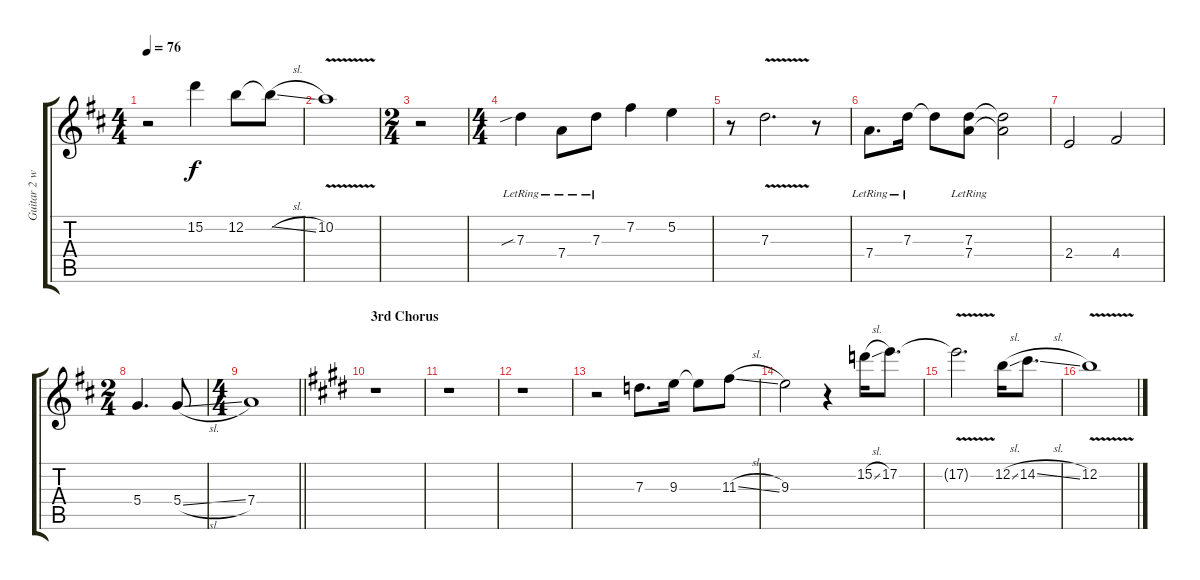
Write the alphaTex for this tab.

\track ("Guitar 2 w/slide" "Guitar 2 w") {instrument electricguitarclean}
\staff {score tabs}
\tuning (E4 B3 G3 D3 A2 D2) {hide}
\ts (4 4)
\tempo 76
\clef g2
\ks d
r.2{dy f} 15.2.4 12.2.8 12.2{sl t}.8 |
10.2{v}.1 |
\ts (2 4)
r.2 |
\ts (4 4)
7.3{sib lr}.4 7.4{lr}.8 7.3{lr}.8 7.2.4 5.2.4 |
r.8 7.3{v}.2{d} r.8 |
7.4{lr}.8{d} 7.3{lr}.16 7.3{t}.8 (7.3{lr} 7.4{lr}).8 (7.3{t} 7.4{t}).2 |
2.4.2 4.4.2 |
\ts (2 4)
5.4.4{d} 5.4{sl}.8 |
\ts (4 4)
\barLineRight lightlight
7.4.1 |
\section ("" "3rd Chorus")
\ks e
r.1 |
\ks c#minor
r.1 |
r.1 |
\ks e
r.2 7.3.8{d} 9.3.16 9.3{t}.8 11.3{sl}.8 |
\ks c#minor
9.3.2 r.4 15.2{sl}.16 17.2.8{d} |
17.2{v t}.2{d} 12.2{sl}.16 14.2{sl}.8{d} |
\ks e
12.2{v}.1
